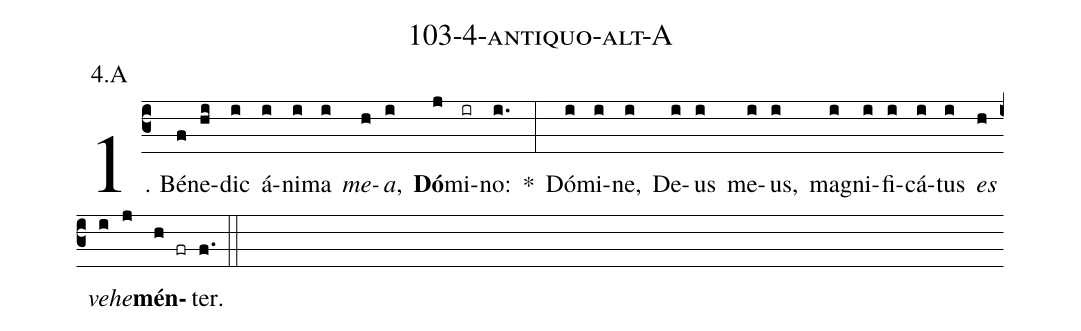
name: 103-4-antiquo-alt-A;
annotation: 4.A;
%%
(c3)1. Bé(f)ne(hi)dic(i) á(i)ni(i)ma(i) <i>me</i>(h)<i>a</i>,(i) <b>Dó</b>(j)mi(ir)no:(i.) *(:) Dó(i)mi(i)ne,(i) De(i)us(i) me(i)us,(i) ma(i)gni(i)fi(i)cá(i)tus(i) <i>es</i>(h) <i>ve</i>(i)<i>he</i>(j)<b>mén</b>(h fr)ter.(f.) (::)
